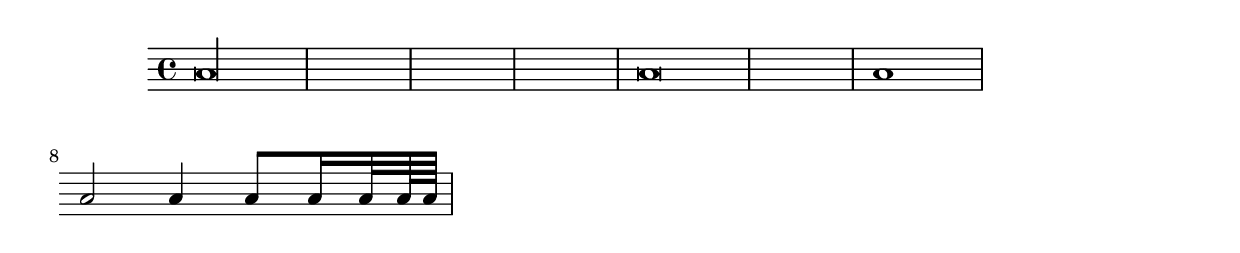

\header {

texidoc="Test automatic beamer: the last measure should have a single beam."

}

\version "2.1.7"



\paper  { raggedright = ##t } 

\score {
  \notes \relative c'' {
    a\longa a\breve  
    a1 a2 a4 a8 a16 a32 a64 a64 
  }
  \paper {
    \translator {
      \StaffContext
	\remove "Clef_engraver"
%%	\remove "Staff_symbol_engraver"
    }
  }
}

